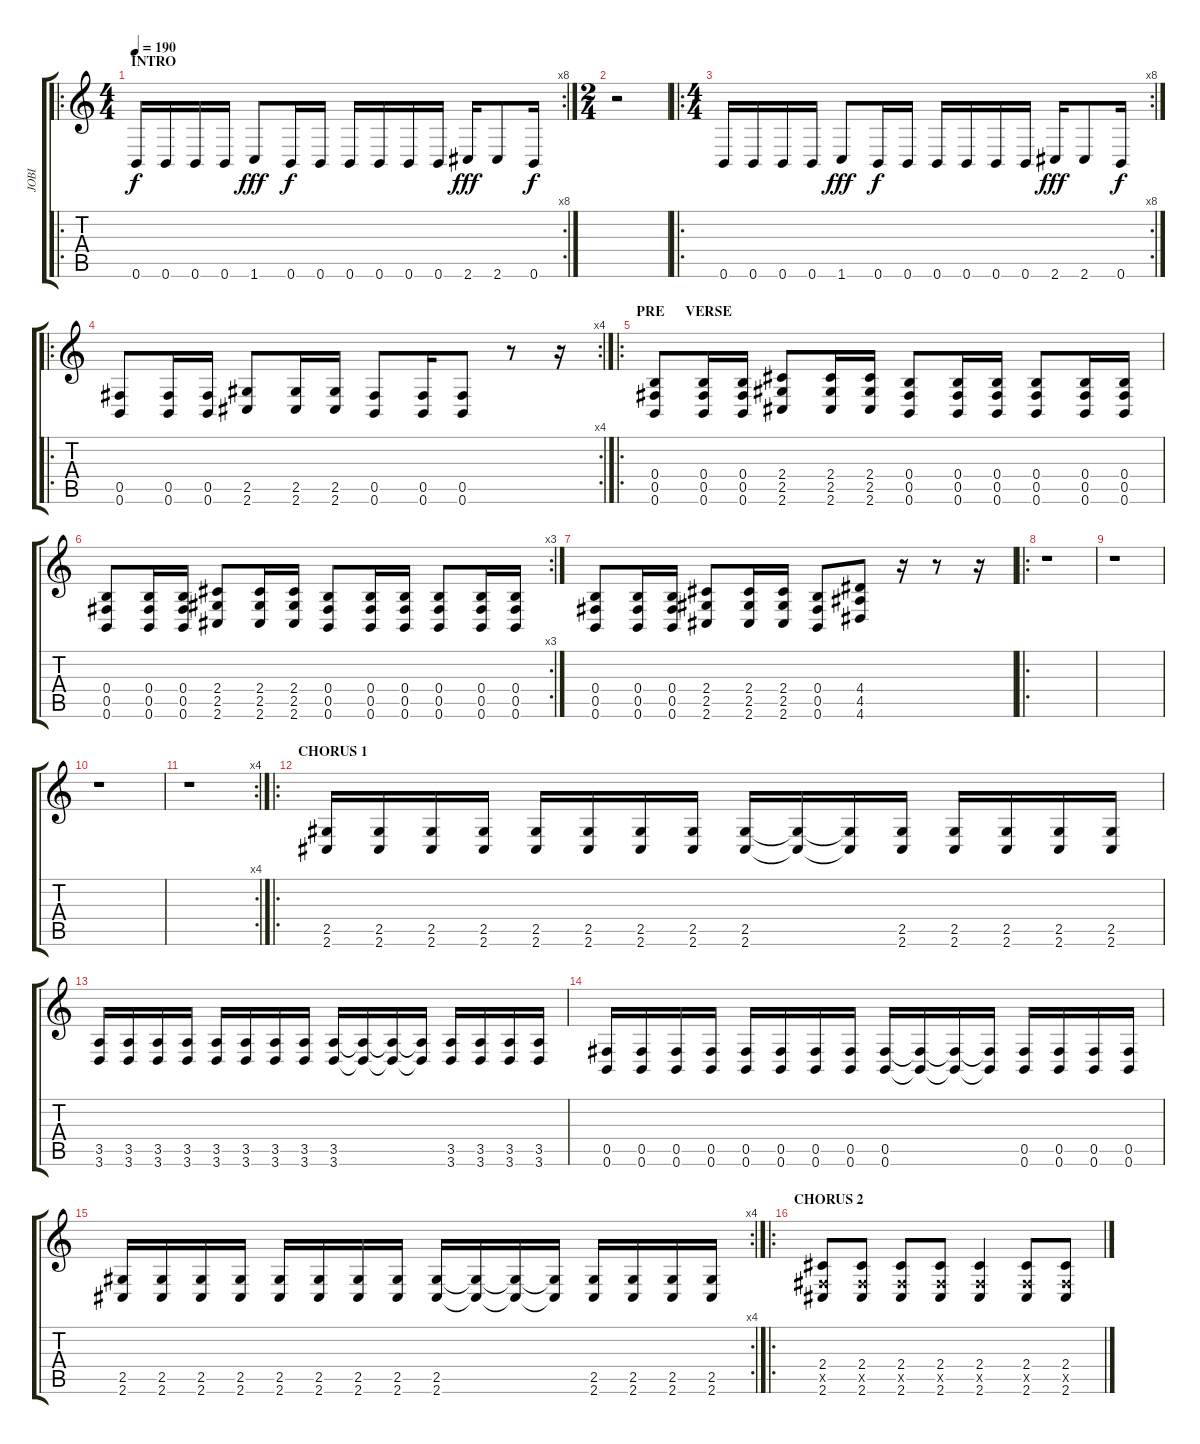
\track ("JOBI" "JOBI") {instrument distortionguitar}
\staff {score tabs}
\tuning (Db4 Ab3 E3 B2 Gb2 B1) {hide}
\ro
\rc 8
\ts (4 4)
\section ("" "INTRO")
\tempo 190
\clef g2
\ks c
0.6.16{dy f instrument distortionguitar} 0.6.16 0.6.16 0.6.16 1.6.8{dy fff} 0.6.16{dy f} 0.6.16 0.6.16 0.6.16 0.6.16 0.6.16 2.6.16{dy fff} 2.6.8 0.6.16{dy f} |
\ts (2 4)
r.2 |
\ro
\rc 8
\ts (4 4)
0.6.16 0.6.16 0.6.16 0.6.16 1.6.8{dy fff} 0.6.16{dy f} 0.6.16 0.6.16 0.6.16 0.6.16 0.6.16 2.6.16{dy fff} 2.6.8 0.6.16{dy f} |
\ro
\rc 4
(0.5 0.6).8 (0.5 0.6).16 (0.5 0.6).16 (2.5 2.6).8 (2.5 2.6).16 (2.5 2.6).16 (0.5 0.6).8 (0.5 0.6).16 (0.5 0.6).8 r.8 r.16 |
\ro
\section ("" "PRE      VERSE")
(0.4 0.5 0.6).8 (0.4 0.5 0.6).16 (0.4 0.5 0.6).16 (2.4 2.5 2.6).8 (2.4 2.5 2.6).16 (2.4 2.5 2.6).16 (0.4 0.5 0.6).8 (0.4 0.5 0.6).16 (0.4 0.5 0.6).16 (0.4 0.5 0.6).8 (0.4 0.5 0.6).16 (0.4 0.5 0.6).16 |
\rc 3
(0.4 0.5 0.6).8 (0.4 0.5 0.6).16 (0.4 0.5 0.6).16 (2.4 2.5 2.6).8 (2.4 2.5 2.6).16 (2.4 2.5 2.6).16 (0.4 0.5 0.6).8 (0.4 0.5 0.6).16 (0.4 0.5 0.6).16 (0.4 0.5 0.6).8 (0.4 0.5 0.6).16 (0.4 0.5 0.6).16 |
(0.4 0.5 0.6).8 (0.4 0.5 0.6).16 (0.4 0.5 0.6).16 (2.4 2.5 2.6).8 (2.4 2.5 2.6).16 (2.4 2.5 2.6).16 (0.4 0.5 0.6).8 (4.4 4.5 4.6).8 r.16 r.8 r.16 |
\ro
r.1 |
r.1 |
r.1 |
\rc 4
r.1 |
\ro
\section ("" "CHORUS 1")
(2.5 2.6).16 (2.5 2.6).16 (2.5 2.6).16 (2.5 2.6).16 (2.5 2.6).16 (2.5 2.6).16 (2.5 2.6).16 (2.5 2.6).16 (2.5 2.6).16 (2.5{t} 2.6{t}).16 (2.5{t} 2.6{t}).16 (2.5 2.6).16 (2.5 2.6).16 (2.5 2.6).16 (2.5 2.6).16 (2.5 2.6).16 |
(3.5 3.6).16 (3.5 3.6).16 (3.5 3.6).16 (3.5 3.6).16 (3.5 3.6).16 (3.5 3.6).16 (3.5 3.6).16 (3.5 3.6).16 (3.5 3.6).16 (3.5{t} 3.6{t}).16 (3.5{t} 3.6{t}).16 (3.5{t} 3.6{t}).16 (3.5 3.6).16 (3.5 3.6).16 (3.5 3.6).16 (3.5 3.6).16 |
(0.5 0.6).16 (0.5 0.6).16 (0.5 0.6).16 (0.5 0.6).16 (0.5 0.6).16 (0.5 0.6).16 (0.5 0.6).16 (0.5 0.6).16 (0.5 0.6).16 (0.5{t} 0.6{t}).16 (0.5{t} 0.6{t}).16 (0.5{t} 0.6{t}).16 (0.5 0.6).16 (0.5 0.6).16 (0.5 0.6).16 (0.5 0.6).16 |
\rc 4
(2.5 2.6).16 (2.5 2.6).16 (2.5 2.6).16 (2.5 2.6).16 (2.5 2.6).16 (2.5 2.6).16 (2.5 2.6).16 (2.5 2.6).16 (2.5 2.6).16 (2.5{t} 2.6{t}).16 (2.5{t} 2.6{t}).16 (2.5{t} 2.6{t}).16 (2.5 2.6).16 (2.5 2.6).16 (2.5 2.6).16 (2.5 2.6).16 |
\ro
\section ("" "CHORUS 2")
(2.4 0.5{x} 2.6).8 (2.4 0.5{x} 2.6).8 (2.4 0.5{x} 2.6).8 (2.4 0.5{x} 2.6).8 (2.4 0.5{x} 2.6).4 (2.4 0.5{x} 2.6).8 (2.4 0.5{x} 2.6).8
